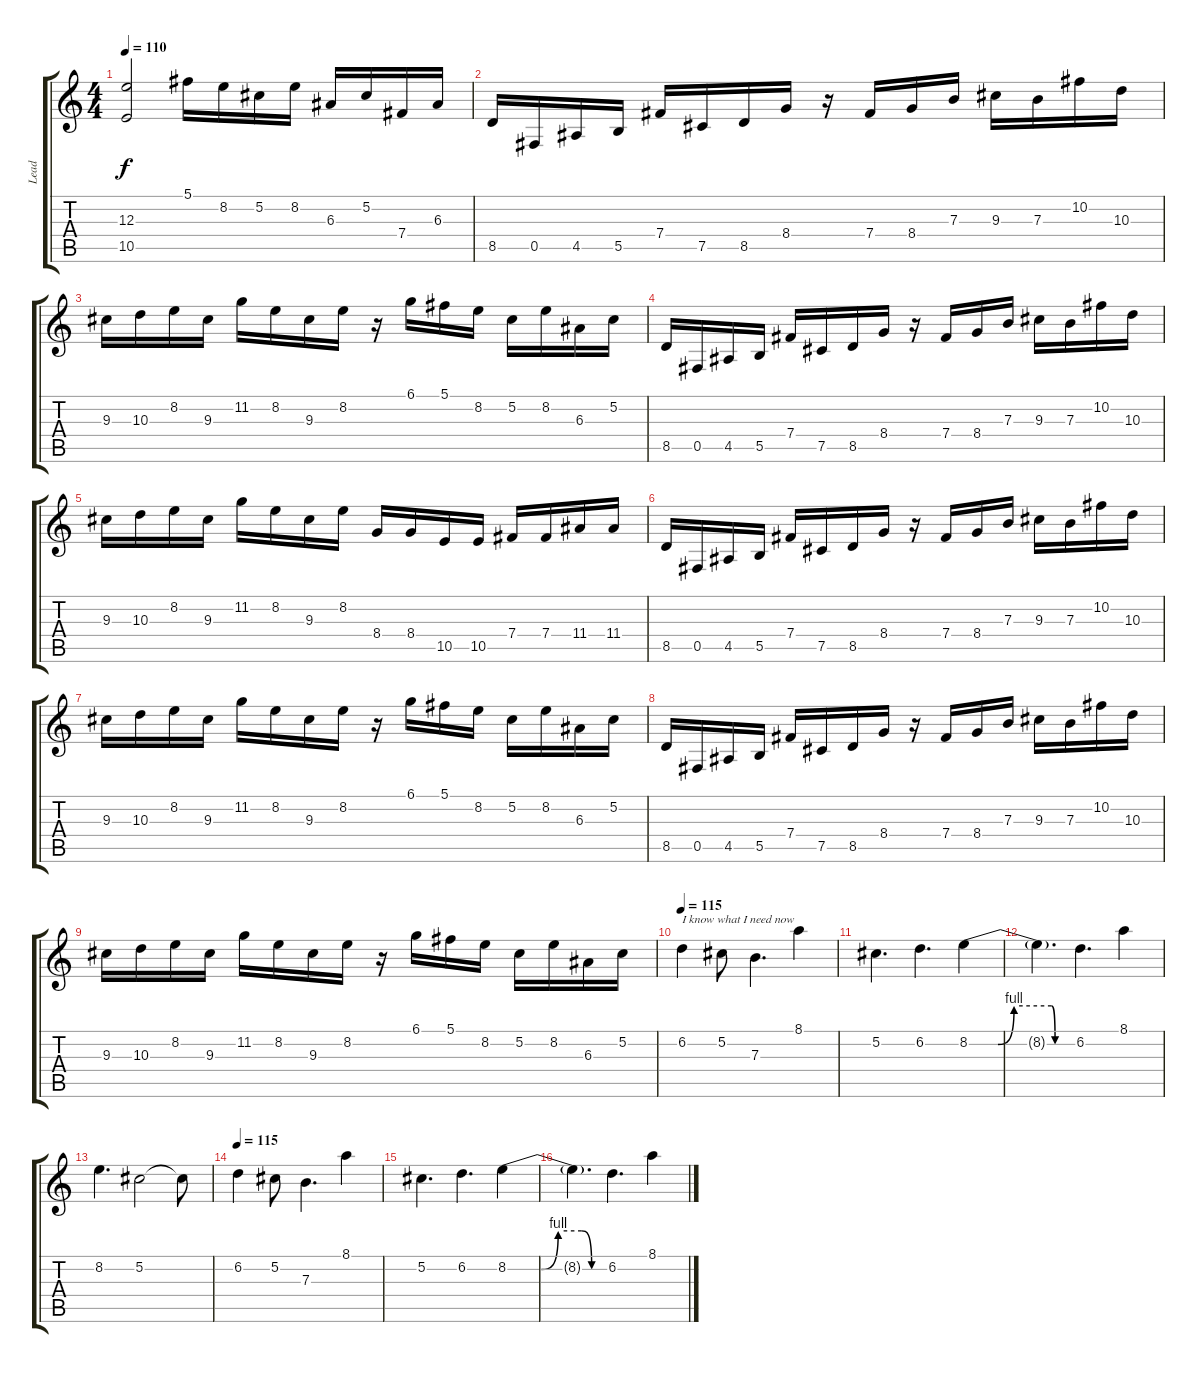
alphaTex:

\track ("Lead" "Lead") {instrument overdrivenguitar}
\staff {score tabs}
\tuning (Db4 Ab3 E3 B2 Gb2 B1) {hide}
\ts (4 4)
\tempo 110
\clef g2
\ks c
(12.3 10.5).2{dy f} 5.1.16 8.2.16 5.2.16 8.2.16 6.3.16 5.2.16 7.4.16 6.3.16 |
8.5.16 0.5.16 4.5.16 5.5.16 7.4.16 7.5.16 8.5.16 8.4.16 r.16 7.4.16 8.4.16 7.3.16 9.3.16 7.3.16 10.2.16 10.3.16 |
9.3.16 10.3.16 8.2.16 9.3.16 11.2.16 8.2.16 9.3.16 8.2.16 r.16 6.1.16 5.1.16 8.2.16 5.2.16 8.2.16 6.3.16 5.2.16 |
8.5.16 0.5.16 4.5.16 5.5.16 7.4.16 7.5.16 8.5.16 8.4.16 r.16 7.4.16 8.4.16 7.3.16 9.3.16 7.3.16 10.2.16 10.3.16 |
9.3.16 10.3.16 8.2.16 9.3.16 11.2.16 8.2.16 9.3.16 8.2.16 8.4.16 8.4.16 10.5.16 10.5.16 7.4.16 7.4.16 11.4.16 11.4.16 |
8.5.16 0.5.16 4.5.16 5.5.16 7.4.16 7.5.16 8.5.16 8.4.16 r.16 7.4.16 8.4.16 7.3.16 9.3.16 7.3.16 10.2.16 10.3.16 |
9.3.16 10.3.16 8.2.16 9.3.16 11.2.16 8.2.16 9.3.16 8.2.16 r.16 6.1.16 5.1.16 8.2.16 5.2.16 8.2.16 6.3.16 5.2.16 |
8.5.16 0.5.16 4.5.16 5.5.16 7.4.16 7.5.16 8.5.16 8.4.16 r.16 7.4.16 8.4.16 7.3.16 9.3.16 7.3.16 10.2.16 10.3.16 |
9.3.16 10.3.16 8.2.16 9.3.16 11.2.16 8.2.16 9.3.16 8.2.16 r.16 6.1.16 5.1.16 8.2.16 5.2.16 8.2.16 6.3.16 5.2.16 |
\tempo 115
6.2.4{txt "I know what I need now"} 5.2.8 7.3.4{d} 8.1.4 |
5.2.4{d} 6.2.4{d} 8.2{be (custom 0 0 16 0 25 4 46 4 48 0 60 0)}.4 |
8.2{t}.4{d} 6.2.4{d} 8.1.4 |
8.2.4{d} 5.2.2 5.2{t}.8 |
\tempo 115
6.2.4 5.2.8 7.3.4{d} 8.1.4 |
5.2.4{d} 6.2.4{d} 8.2{be (custom 0 0 20 0 30 4 44 4 50 0 53 0 60 0)}.4 |
8.2{t}.4{d} 6.2.4{d} 8.1{sl}.4
